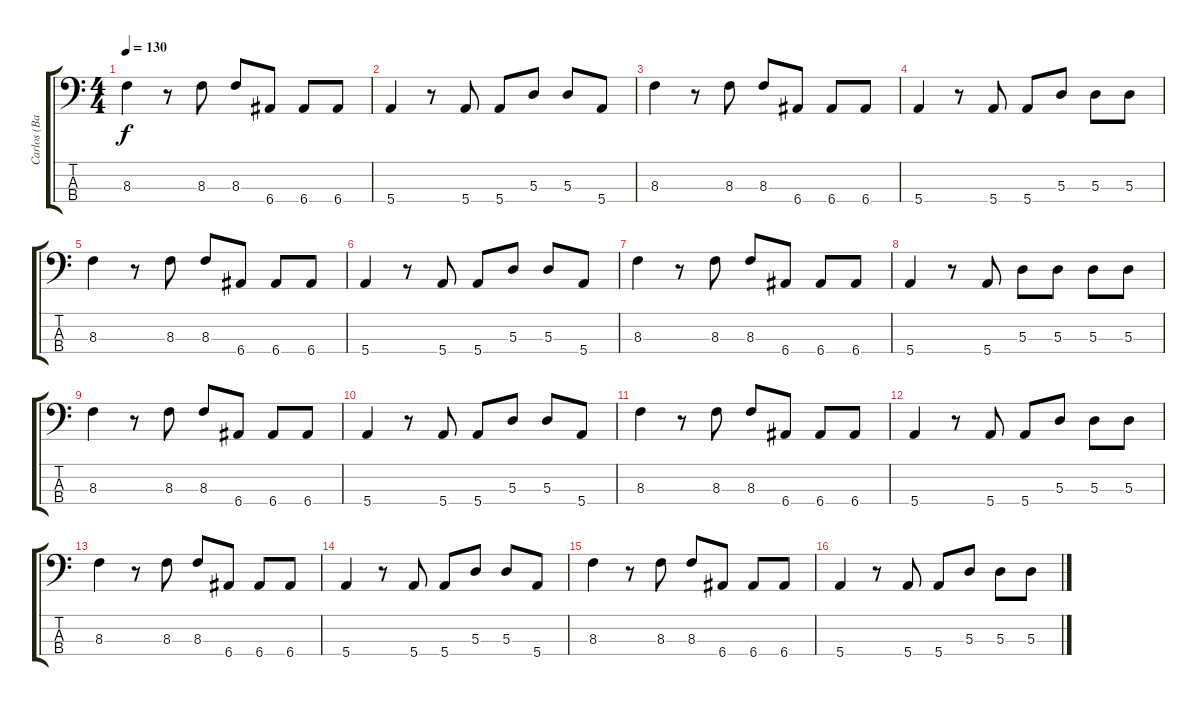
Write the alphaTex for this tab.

\track ("Carlos (Bass)" "Carlos (Ba") {instrument electricbasspick}
\staff {score tabs}
\tuning (G2 D2 A1 E1) {hide}
\ts (4 4)
\tempo 130
\clef f4
\ks c
8.3.4{dy f instrument electricbasspick} r.8 8.3.8 8.3.8 6.4.8 6.4.8 6.4.8 |
5.4.4 r.8 5.4.8 5.4.8 5.3.8 5.3.8 5.4.8 |
8.3.4 r.8 8.3.8 8.3.8 6.4.8 6.4.8 6.4.8 |
5.4.4 r.8 5.4.8 5.4.8 5.3.8 5.3.8 5.3.8 |
8.3.4 r.8 8.3.8 8.3.8 6.4.8 6.4.8 6.4.8 |
5.4.4 r.8 5.4.8 5.4.8 5.3.8 5.3.8 5.4.8 |
8.3.4 r.8 8.3.8 8.3.8 6.4.8 6.4.8 6.4.8 |
5.4.4 r.8 5.4.8 5.3.8 5.3.8 5.3.8 5.3.8 |
8.3.4 r.8 8.3.8 8.3.8 6.4.8 6.4.8 6.4.8 |
5.4.4 r.8 5.4.8 5.4.8 5.3.8 5.3.8 5.4.8 |
8.3.4 r.8 8.3.8 8.3.8 6.4.8 6.4.8 6.4.8 |
5.4.4 r.8 5.4.8 5.4.8 5.3.8 5.3.8 5.3.8 |
8.3.4 r.8 8.3.8 8.3.8 6.4.8 6.4.8 6.4.8 |
5.4.4 r.8 5.4.8 5.4.8 5.3.8 5.3.8 5.4.8 |
8.3.4 r.8 8.3.8 8.3.8 6.4.8 6.4.8 6.4.8 |
5.4.4 r.8 5.4.8 5.4.8 5.3.8 5.3.8 5.3.8
